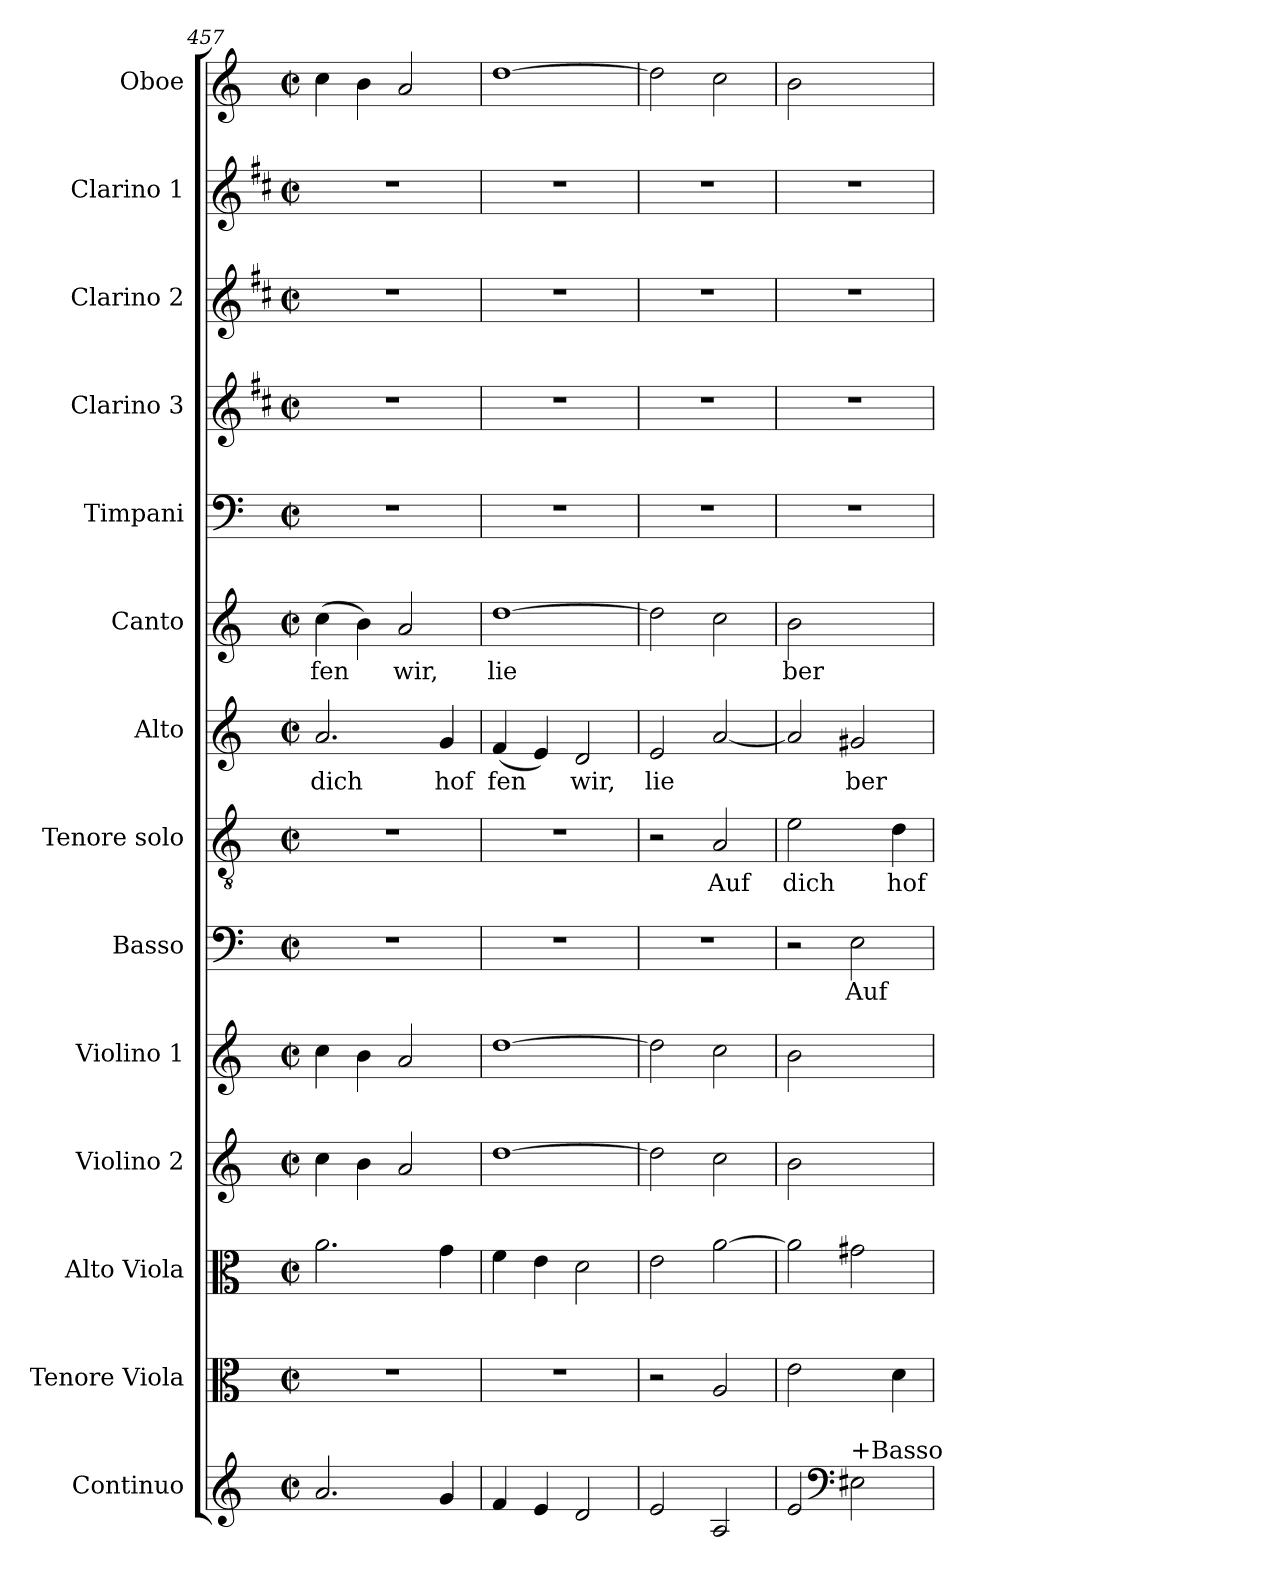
**kern	**kern	**kern	**kern	**kern	**kern	**text	**kern	**text	**kern	**text	**kern	**text	**kern	**kern	**kern	**kern	**kern
*part14	*part13	*part12	*part11	*part10	*part9	*part9	*part8	*part8	*part7	*part7	*part6	*part6	*part5	*part4	*part3	*part2	*part1
*staff14	*staff13	*staff12	*staff11	*staff10	*staff9	*staff9	*staff8	*staff8	*staff7	*staff7	*staff6	*staff6	*staff5	*staff4	*staff3	*staff2	*staff1
*I"Continuo	*I"Tenore Viola	*I"Alto Viola	*I"Violino 2	*I"Violino 1	*I"Basso	*	*I"Tenore solo	*	*I"Alto	*	*I"Canto	*	*I"Timpani	*I"Clarino 3	*I"Clarino 2	*I"Clarino 1	*I"Oboe
*I'Continuo	*I'Tenore Viola	*I'Alto Viola	*I'Violino 2	*I'Violino 1	*I'Basso	*	*I'Tenore	*	*I'Alto	*	*I'Canto	*	*I'Timpani	*I'Clarino 3	*I'Clarino 2	*I'Clarino 1	*I'Oboe
*clefG2	*clefC3	*clefC3	*clefG2	*clefG2	*clefF4	*	*clefGv2	*	*clefG2	*	*clefG2	*	*clefF4	*clefG2	*clefG2	*clefG2	*clefG2
*	*	*	*	*	*	*	*	*	*	*	*	*	*	*ITrd1c2	*ITrd1c2	*ITrd1c2	*
*k[]	*k[]	*k[]	*k[]	*k[]	*k[]	*	*k[]	*	*k[]	*	*k[]	*	*k[]	*k[]	*k[]	*k[]	*k[]
*C:	*C:	*C:	*C:	*C:	*C:	*	*C:	*	*C:	*	*C:	*	*C:	*C:	*C:	*C:	*C:
*M2/2	*M2/2	*M2/2	*M2/2	*M2/2	*M2/2	*	*M2/2	*	*M2/2	*	*M2/2	*	*M2/2	*M2/2	*M2/2	*M2/2	*M2/2
*met(c|)	*met(c|)	*met(c|)	*met(c|)	*met(c|)	*met(c|)	*	*met(c|)	*	*met(c|)	*	*met(c|)	*	*met(c|)	*met(c|)	*met(c|)	*met(c|)	*met(c|)
=457	=457	=457	=457	=457	=457	=457	=457	=457	=457	=457	=457	=457	=457	=457	=457	=457	=457
!	!	!	!	!	!	!	!	!	!	!LO:LY:b:cj	!	!LO:LY:b:cj	!	!	!	!	!
2.a/	1r	2.a\	4cc\	4cc\	1r	.	1r	.	2.a/	dich	(>4cc\	-fen	1r	1r	1r	1r	4cc\
!	!	!	!	!	!	!	!	!	!	!	!	!LO:LY:b:cj	!	!	!	!	!
.	.	.	4b\	4b\	.	.	.	.	.	.	4b\)	.	.	.	.	.	4b\
!	!	!	!	!	!	!	!	!	!	!	!	!LO:LY:b:cj	!	!	!	!	!
.	.	.	2a/	2a/	.	.	.	.	.	.	2a/	wir,	.	.	.	.	2a/
!	!	!	!	!	!	!	!	!	!	!LO:LY:b:cj	!	!	!	!	!	!	!
4g/	.	4g\	.	.	.	.	.	.	4g/	hof	.	.	.	.	.	.	.
=458	=458	=458	=458	=458	=458	=458	=458	=458	=458	=458	=458	=458	=458	=458	=458	=458	=458
!	!	!	!	!	!	!	!	!	!	!LO:LY:b:cj	!	!LO:LY:b:cj	!	!	!	!	!
4f/	1r	4f\	[>1dd	[>1dd	1r	.	1r	.	(<4f/	fen	[>1dd	lie-	1r	1r	1r	1r	[>1dd
!	!	!	!	!	!	!	!	!	!	!LO:LY:b:cj	!	!	!	!	!	!	!
4e/	.	4e\	.	.	.	.	.	.	4e/)	.	.	.	.	.	.	.	.
!	!	!	!	!	!	!	!	!	!	!LO:LY:b:cj	!	!	!	!	!	!	!
2d/	.	2d\	.	.	.	.	.	.	2d/	wir,	.	.	.	.	.	.	.
=459	=459	=459	=459	=459	=459	=459	=459	=459	=459	=459	=459	=459	=459	=459	=459	=459	=459
!	!	!	!	!	!	!	!	!	!	!LO:LY:b:cj	!	!LO:LY:b:cj	!	!	!	!	!
2e/	2r	2e\	2dd\]	2dd\]	1r	.	2r	.	2e/	lie	2dd\]	--	1r	1r	1r	1r	2dd\]
!	!	!	!	!	!	!	!	!LO:LY:b	!	!LO:LY:b:cj	!	!LO:LY:b:cj	!	!	!	!	!
2A/	2A/	[>2a\	2cc\	2cc\	.	.	2A/	Auf	[<2a/	.	2cc\	--	.	.	.	.	2cc\
=460	=460	=460	=460	=460	=460	=460	=460	=460	=460	=460	=460	=460	=460	=460	=460	=460	=460
!	!LO:N:vis=2	!	!LO:N:vis=2	!LO:N:vis=2	!	!	!LO:N:vis=2	!LO:LY:b	!	!LO:LY:b:cj	!LO:N:vis=2	!LO:LY:b:cj	!	!	!	!	!LO:N:vis=2
2e/	2.e\	2a\]	1b	1b	2r	.	2.e\	dich	2a/]	.	1b	-ber	1r	1r	1r	1r	1b
*clefF4	*	*	*	*	*	*	*	*	*	*	*	*	*	*	*	*	*
!LO:TX:a:t=+Basso	!	!	!	!	!	!	!	!	!	!	!	!	!	!	!	!	!
!	!	!	!	!	!	!LO:LY:b:cj	!	!	!	!LO:LY:b:cj	!	!	!	!	!	!	!
2E#\	.	2g#X\	.	.	2E\	Auf	.	.	2g#X/	ber	.	.	.	.	.	.	.
!	!	!	!	!	!	!	!	!LO:LY:b	!	!	!	!	!	!	!	!	!
.	4d\	.	.	.	.	.	4d\	hof	.	.	.	.	.	.	.	.	.
=	=	=	=	=	=	=	=	=	=	=	=	=	=	=	=	=	=
*-	*-	*-	*-	*-	*-	*-	*-	*-	*-	*-	*-	*-	*-	*-	*-	*-	*-
